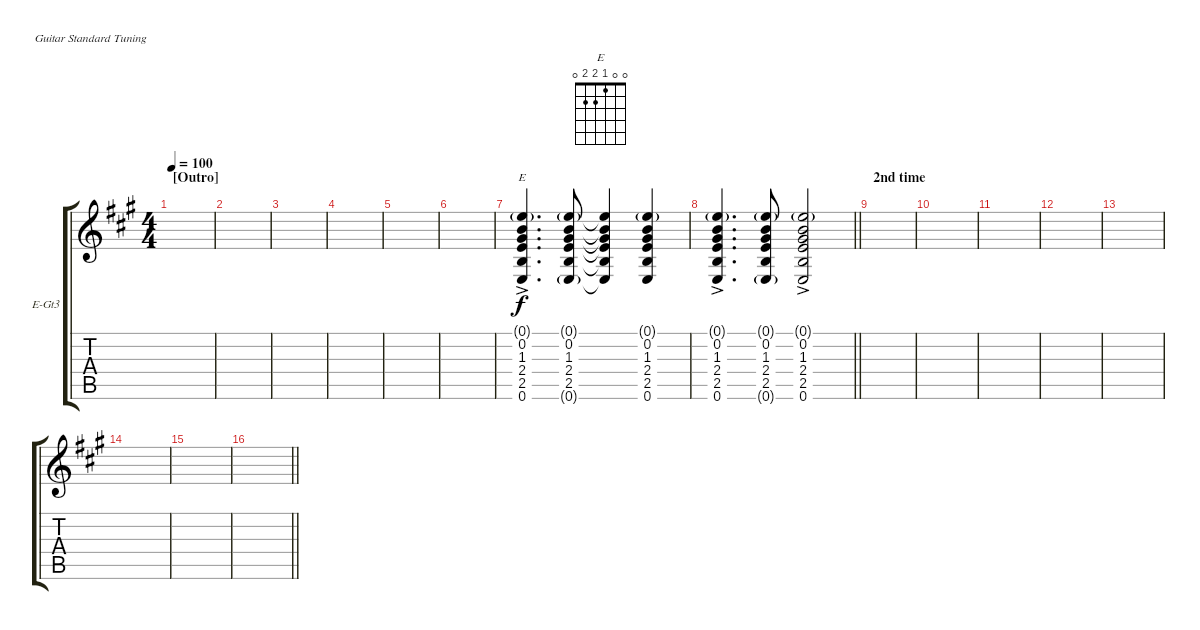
\bracketExtendMode groupsimilarinstruments
\firstSystemTrackNameOrientation horizontal
\otherSystemsTrackNameOrientation horizontal
\track ("Electric Guitar3" "E-Gt3") {instrument electricguitarclean}
\staff {score tabs}
\tuning (E4 B3 G3 D3 A2 E2)
\chord ("E" 0 0 1 2 2 0)
\ts (4 4)
\section ("" "[Outro]")
\tempo 100
\clef g2
\scale
0.333333
\ks f#minor
|
\scale
0.333333 |
\scale
0.333333 |
\scale
0.333333 |
\scale
0.333333 |
\scale
0.333333 |
\scale
0.333333 (0.6{ac} 2.5 2.4 1.3 0.2 0.1{g}).4{d ch "E" dy f} (0.6{g} 2.5 2.4 1.3 0.2 0.1{g}).8 (0.6{t} 2.5{t} 2.4{t} 1.3{t} 0.2{t} 0.1{t}).4 (0.6 2.5 2.4 1.3 0.2 0.1{g}).4 |
\scale
0.333333
\barLineRight lightlight
(0.6{ac} 2.5 2.4 1.3 0.2 0.1{g}).4{d} (0.6{g} 2.5 2.4 1.3 0.2 0.1{g}).8 (0.6{ac} 2.5 2.4 1.3 0.2 0.1{g}).2 |
\section ("" "2nd time")
\scale
0.333333 |
\scale
0.333333 |
\scale
0.333333 |
\scale
0.333333 |
\scale
0.333333 |
\scale
0.333333 |
\scale
0.333333 |
\scale
0.333333
\barLineRight lightlight
